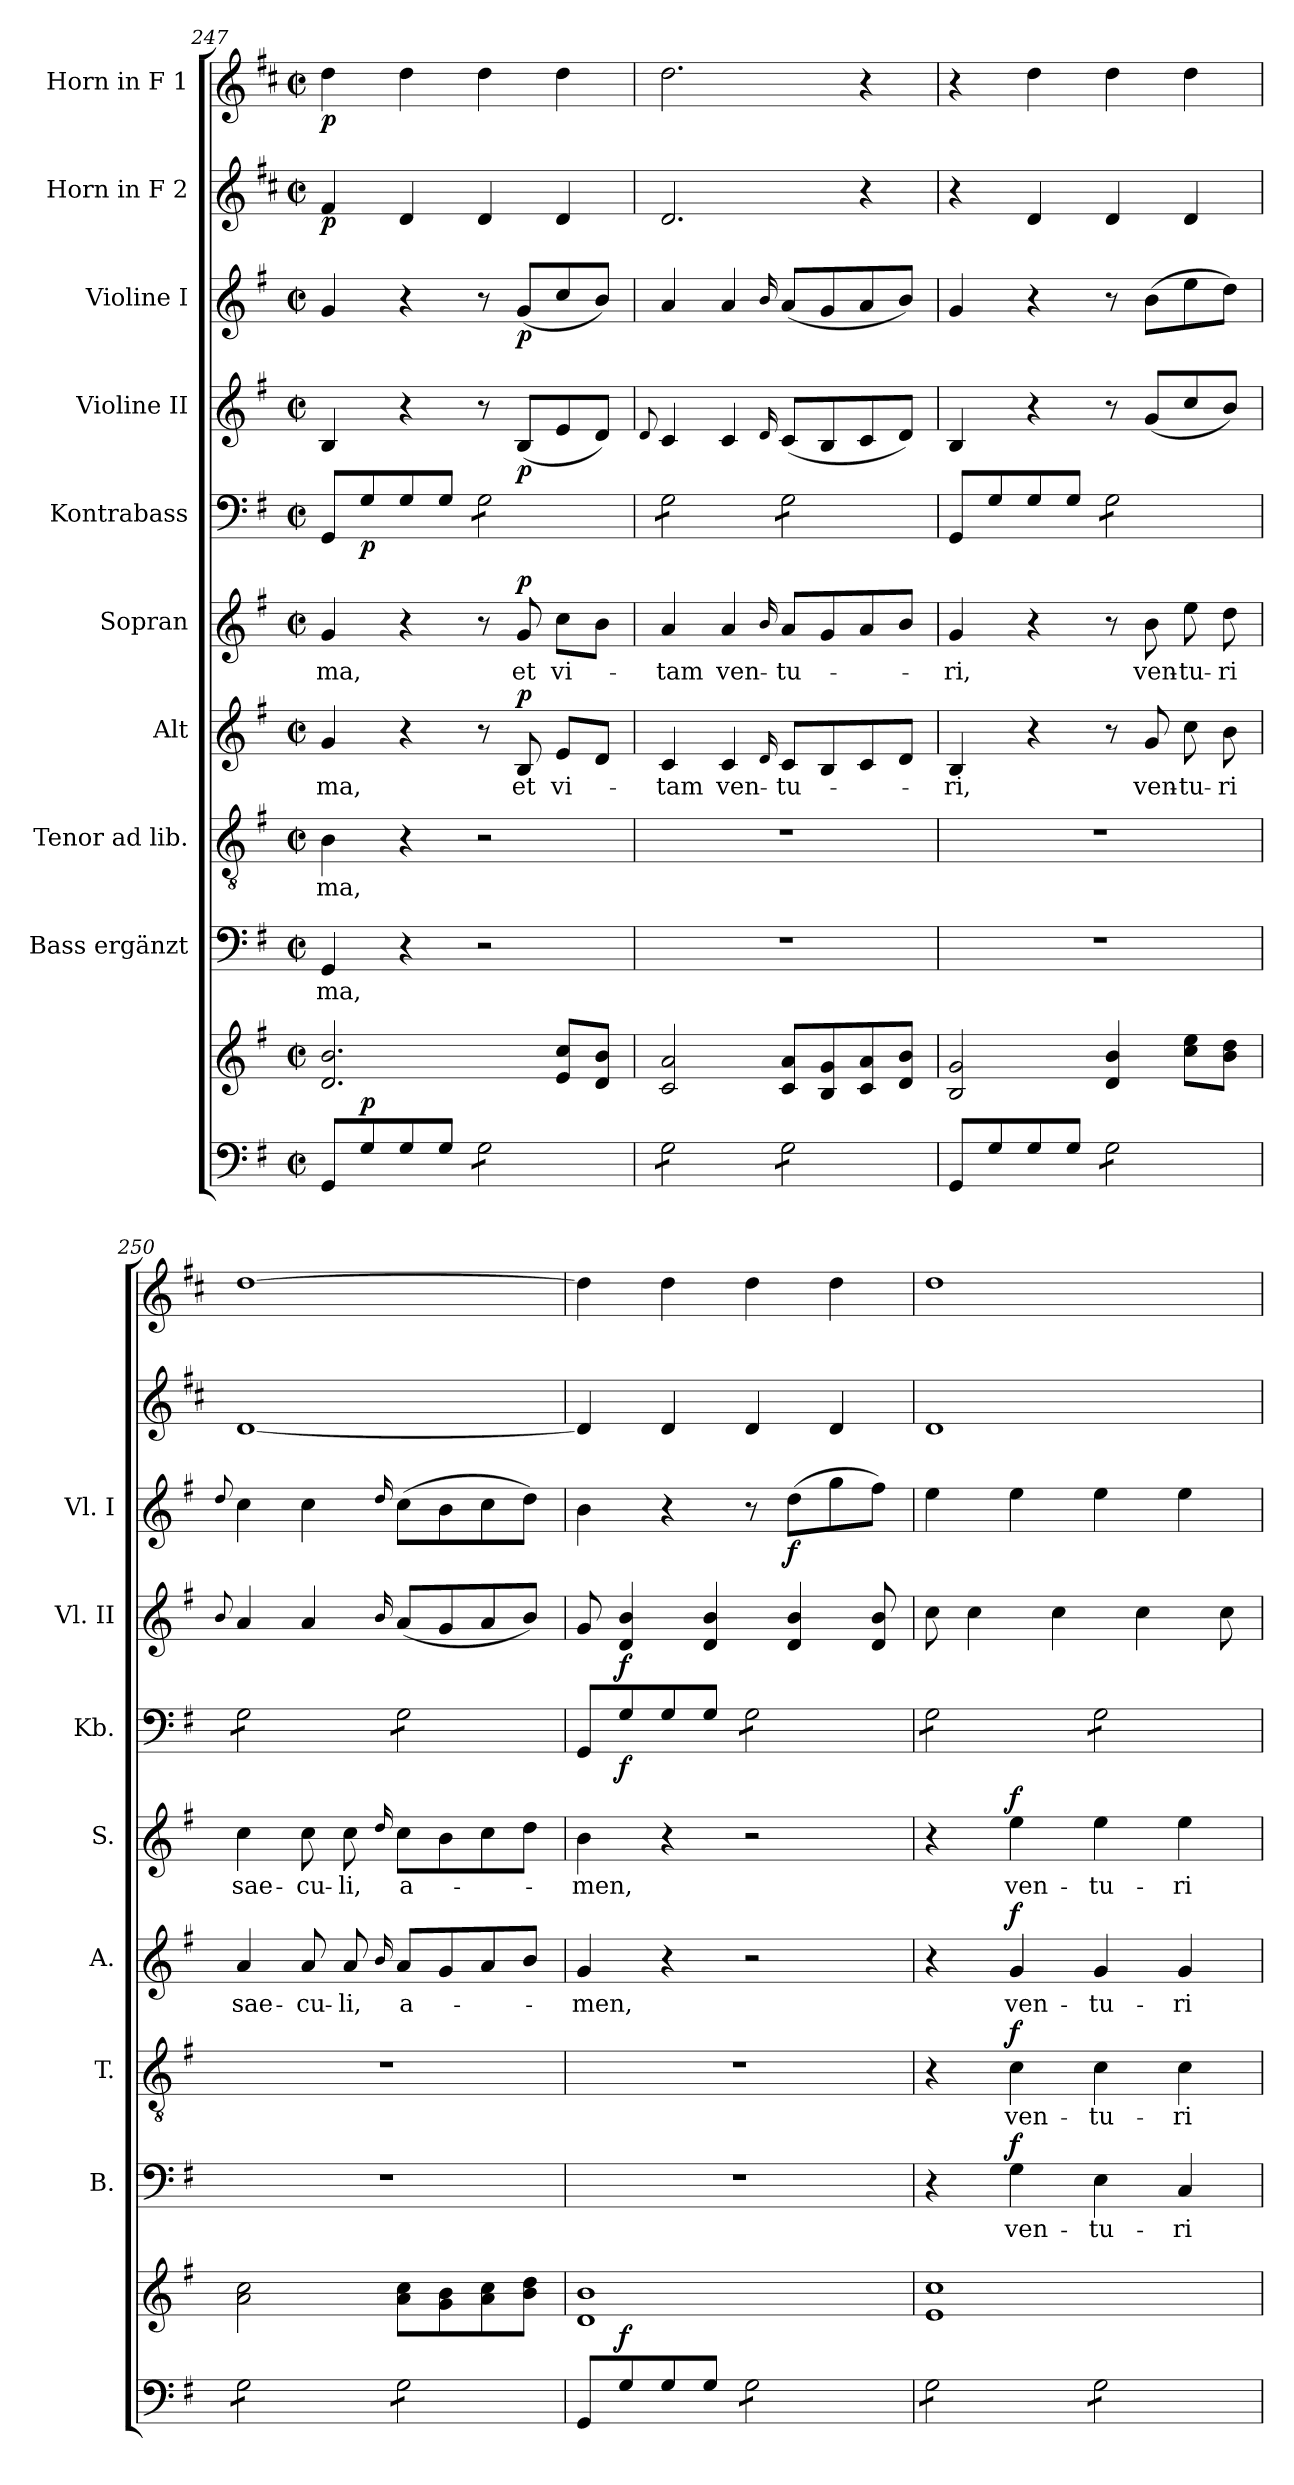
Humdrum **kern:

**kern	**kern	**dynam	**kern	**text	**dynam	**kern	**text	**dynam	**kern	**text	**dynam	**kern	**text	**dynam	**kern	**dynam	**kern	**dynam	**kern	**dynam	**kern	**dynam	**kern	**dynam
*part10	*part10	*part10	*part9	*part9	*part9	*part8	*part8	*part8	*part7	*part7	*part7	*part6	*part6	*part6	*part5	*part5	*part4	*part4	*part3	*part3	*part2	*part2	*part1	*part1
*staff11	*staff10	*staff10/11	*staff9	*staff9	*staff9	*staff8	*staff8	*staff8	*staff7	*staff7	*staff7	*staff6	*staff6	*staff6	*staff5	*staff5	*staff4	*staff4	*staff3	*staff3	*staff2	*staff2	*staff1	*staff1
*	*	*	*I"Bass ergänzt	*	*	*I"Tenor ad lib.	*	*	*I"Alt	*	*	*I"Sopran	*	*	*I"Kontrabass	*	*I"Violine II	*	*I"Violine I	*	*I"Horn in F 2	*	*I"Horn in F 1	*
*	*	*	*I'B.	*	*	*I'T.	*	*	*I'A.	*	*	*I'S.	*	*	*I'Kb.	*	*I'Vl. II	*	*I'Vl. I	*	*	*	*	*
*clefF4	*clefG2	*	*clefF4	*	*	*clefGv2	*	*	*clefG2	*	*	*clefG2	*	*	*clefF4	*	*clefG2	*	*clefG2	*	*clefG2	*	*clefG2	*
*	*	*	*	*	*	*	*	*	*	*	*	*	*	*	*ITrd7c12	*	*	*	*	*	*ITrd4c7	*	*ITrd4c7	*
*k[f#]	*k[f#]	*	*k[f#]	*	*	*k[f#]	*	*	*k[f#]	*	*	*k[f#]	*	*	*k[f#]	*	*k[f#]	*	*k[f#]	*	*k[f#]	*	*k[f#]	*
*G:	*G:	*	*G:	*	*	*G:	*	*	*G:	*	*	*G:	*	*	*G:	*	*G:	*	*G:	*	*G:	*	*G:	*
*M2/2	*M2/2	*	*M2/2	*	*	*M2/2	*	*	*M2/2	*	*	*M2/2	*	*	*M2/2	*	*M2/2	*	*M2/2	*	*M2/2	*	*M2/2	*
*met(c|)	*met(c|)	*	*met(c|)	*	*	*met(c|)	*	*	*met(c|)	*	*	*met(c|)	*	*	*met(c|)	*	*met(c|)	*	*met(c|)	*	*met(c|)	*	*met(c|)	*
=247	=247	=247	=247	=247	=247	=247	=247	=247	=247	=247	=247	=247	=247	=247	=247	=247	=247	=247	=247	=247	=247	=247	=247	=247
!	!	!	!	!LO:LY:b	!	!	!LO:LY:b	!	!	!LO:LY:b	!	!	!LO:LY:b	!	!	!	!	!	!	!	!	!LO:DY:b	!	!LO:DY:b
8GG/L	2.d/ 2.b/	.	4GG/	-ma,	.	4B\	-ma,	.	4g/	-ma,	.	4g/	-ma,	.	8GGG/L	.	4B/	.	4g/	.	4B/	p	4g\	p
!	!	!LO:DY:a=2	!	!	!	!	!	!	!	!	!	!	!	!	!	!LO:DY:b	!	!	!	!	!	!	!	!
8G/	.	p	.	.	.	.	.	.	.	.	.	.	.	.	8GG/	p	.	.	.	.	.	.	.	.
8G/	.	.	4r	.	.	4r	.	.	4r	.	.	4r	.	.	8GG/	.	4r	.	4r	.	4G/	.	4g\	.
8G/J	.	.	.	.	.	.	.	.	.	.	.	.	.	.	8GG/J	.	.	.	.	.	.	.	.	.
*tremolo	*	*	*	*	*	*	*	*	*	*	*	*	*	*	*	*	*	*	*	*	*	*	*	*
*	*	*	*	*	*	*	*	*	*	*	*	*	*	*	*tremolo	*	*	*	*	*	*	*	*	*
8G\L	.	.	2r	.	.	2r	.	.	8r	.	.	8r	.	.	8GG\L	.	8r	.	8r	.	4G/	.	4g\	.
!	!	!	!	!	!	!	!	!	!	!LO:LY:b	!LO:DY:a	!	!LO:LY:b	!LO:DY:a	!	!	!	!LO:DY:b	!	!LO:DY:b	!	!	!	!
8G\	.	.	.	.	.	.	.	.	8B/	et	p	8g/	et	p	8GG\	.	(<8B/L	p	(<8g/L	p	.	.	.	.
!	!	!	!	!	!	!	!	!	!	!LO:LY:b	!	!	!LO:LY:b	!	!	!	!	!	!	!	!	!	!	!
8G\	8e/ 8cc/L	.	.	.	.	.	.	.	8e/L	vi-	.	8cc\L	vi-	.	8GG\	.	8e/	.	8cc/	.	4G/	.	4g\	.
8G\J	8d/ 8b/J	.	.	.	.	.	.	.	8d/J	.	.	8b\J	.	.	8GG\J	.	8d/J)	.	8b/J)	.	.	.	.	.
=248	=248	=248	=248	=248	=248	=248	=248	=248	=248	=248	=248	=248	=248	=248	=248	=248	=248	=248	=248	=248	=248	=248	=248	=248
.	.	.	.	.	.	.	.	.	.	.	.	.	.	.	.	.	8qqd/	.	.	.	.	.	.	.
!	!	!	!	!	!	!	!	!	!	!LO:LY:b	!	!	!LO:LY:b	!	!	!	!	!	!	!	!	!	!	!
8G\L	2c/ 2a/	.	1r	.	.	1r	.	.	4c/	-tam	.	4a/	-tam	.	8GG\L	.	4c/	.	4a/	.	2.G/	.	2.g\	.
8G\	.	.	.	.	.	.	.	.	.	.	.	.	.	.	8GG\	.	.	.	.	.	.	.	.	.
!	!	!	!	!	!	!	!	!	!	!LO:LY:b	!	!	!LO:LY:b	!	!	!	!	!	!	!	!	!	!	!
8G\	.	.	.	.	.	.	.	.	4c/	ven-	.	4a/	ven-	.	8GG\	.	4c/	.	4a/	.	.	.	.	.
8G\J	.	.	.	.	.	.	.	.	.	.	.	.	.	.	8GG\J	.	.	.	.	.	.	.	.	.
.	.	.	.	.	.	.	.	.	16qqd/	.	.	16qqb/	.	.	.	.	16qqd/	.	16qqb/	.	.	.	.	.
!	!	!	!	!	!	!	!	!	!	!LO:LY:b	!	!	!LO:LY:b	!	!	!	!	!	!	!	!	!	!	!
8G\L	8c/ 8a/L	.	.	.	.	.	.	.	8c/L	-tu-	.	8a/L	-tu-	.	8GG\L	.	(<8c/L	.	(<8a/L	.	.	.	.	.
8G\	8B/ 8g/	.	.	.	.	.	.	.	8B/	.	.	8g/	.	.	8GG\	.	8B/	.	8g/	.	.	.	.	.
8G\	8c/ 8a/	.	.	.	.	.	.	.	8c/	.	.	8a/	.	.	8GG\	.	8c/	.	8a/	.	4r	.	4r	.
8G\J	8d/ 8b/J	.	.	.	.	.	.	.	8d/J	.	.	8b/J	.	.	8GG\J	.	8d/J)	.	8b/J)	.	.	.	.	.
*	*	*	*	*	*	*	*	*	*	*	*	*	*	*	*Xtremolo	*	*	*	*	*	*	*	*	*
*Xtremolo	*	*	*	*	*	*	*	*	*	*	*	*	*	*	*	*	*	*	*	*	*	*	*	*
=249	=249	=249	=249	=249	=249	=249	=249	=249	=249	=249	=249	=249	=249	=249	=249	=249	=249	=249	=249	=249	=249	=249	=249	=249
!	!	!	!	!	!	!	!	!	!	!LO:LY:b	!	!	!LO:LY:b	!	!	!	!	!	!	!	!	!	!	!
8GG/L	2B/ 2g/	.	1r	.	.	1r	.	.	4B/	-ri,	.	4g/	-ri,	.	8GGG/L	.	4B/	.	4g/	.	4r	.	4r	.
8G/	.	.	.	.	.	.	.	.	.	.	.	.	.	.	8GG/	.	.	.	.	.	.	.	.	.
8G/	.	.	.	.	.	.	.	.	4r	.	.	4r	.	.	8GG/	.	4r	.	4r	.	4G/	.	4g\	.
8G/J	.	.	.	.	.	.	.	.	.	.	.	.	.	.	8GG/J	.	.	.	.	.	.	.	.	.
*tremolo	*	*	*	*	*	*	*	*	*	*	*	*	*	*	*	*	*	*	*	*	*	*	*	*
*	*	*	*	*	*	*	*	*	*	*	*	*	*	*	*tremolo	*	*	*	*	*	*	*	*	*
8G\L	4d/ 4b/	.	.	.	.	.	.	.	8r	.	.	8r	.	.	8GG\L	.	8r	.	8r	.	4G/	.	4g\	.
!	!	!	!	!	!	!	!	!	!	!LO:LY:b	!	!	!LO:LY:b	!	!	!	!	!	!	!	!	!	!	!
8G\	.	.	.	.	.	.	.	.	8g/	ven-	.	8b\	ven-	.	8GG\	.	(<8g/L	.	(>8b\L	.	.	.	.	.
!	!	!	!	!	!	!	!	!	!	!LO:LY:b	!	!	!LO:LY:b	!	!	!	!	!	!	!	!	!	!	!
8G\	8cc\ 8ee\L	.	.	.	.	.	.	.	8cc\	-tu-	.	8ee\	-tu-	.	8GG\	.	8cc/	.	8ee\	.	4G/	.	4g\	.
!	!	!	!	!	!	!	!	!	!	!LO:LY:b	!	!	!LO:LY:b	!	!	!	!	!	!	!	!	!	!	!
8G\J	8b\ 8dd\J	.	.	.	.	.	.	.	8b\	-ri	.	8dd\	-ri	.	8GG\J	.	8b/J)	.	8dd\J)	.	.	.	.	.
!!LO:PB:g=z
=250	=250	=250	=250	=250	=250	=250	=250	=250	=250	=250	=250	=250	=250	=250	=250	=250	=250	=250	=250	=250	=250	=250	=250	=250
.	.	.	.	.	.	.	.	.	.	.	.	.	.	.	.	.	8qqb/	.	8qqdd/	.	.	.	.	.
!	!	!	!	!	!	!	!	!	!	!LO:LY:b	!	!	!LO:LY:b	!	!	!	!	!	!	!	!	!	!	!
8G\L	2a\ 2cc\	.	1r	.	.	1r	.	.	4a/	sae-	.	4cc\	sae-	.	8GG\L	.	4a/	.	4cc\	.	[1G	.	[1g	.
8G\	.	.	.	.	.	.	.	.	.	.	.	.	.	.	8GG\	.	.	.	.	.	.	.	.	.
!	!	!	!	!	!	!	!	!	!	!LO:LY:b	!	!	!LO:LY:b	!	!	!	!	!	!	!	!	!	!	!
8G\	.	.	.	.	.	.	.	.	8a/	-cu-	.	8cc\	-cu-	.	8GG\	.	4a/	.	4cc\	.	.	.	.	.
!	!	!	!	!	!	!	!	!	!	!LO:LY:b	!	!	!LO:LY:b	!	!	!	!	!	!	!	!	!	!	!
8G\J	.	.	.	.	.	.	.	.	8a/	-li,	.	8cc\	-li,	.	8GG\J	.	.	.	.	.	.	.	.	.
.	.	.	.	.	.	.	.	.	16qqb/	.	.	16qqdd/	.	.	.	.	16qqb/	.	16qqdd/	.	.	.	.	.
!	!	!	!	!	!	!	!	!	!	!LO:LY:b	!	!	!LO:LY:b	!	!	!	!	!	!	!	!	!	!	!
8G\L	8a\ 8cc\L	.	.	.	.	.	.	.	8a/L	a-	.	8cc\L	a-	.	8GG\L	.	(<8a/L	.	(>8cc\L	.	.	.	.	.
8G\	8g\ 8b\	.	.	.	.	.	.	.	8g/	.	.	8b\	.	.	8GG\	.	8g/	.	8b\	.	.	.	.	.
8G\	8a\ 8cc\	.	.	.	.	.	.	.	8a/	.	.	8cc\	.	.	8GG\	.	8a/	.	8cc\	.	.	.	.	.
8G\J	8b\ 8dd\J	.	.	.	.	.	.	.	8b/J	.	.	8dd\J	.	.	8GG\J	.	8b/J)	.	8dd\J)	.	.	.	.	.
*	*	*	*	*	*	*	*	*	*	*	*	*	*	*	*Xtremolo	*	*	*	*	*	*	*	*	*
*Xtremolo	*	*	*	*	*	*	*	*	*	*	*	*	*	*	*	*	*	*	*	*	*	*	*	*
=251	=251	=251	=251	=251	=251	=251	=251	=251	=251	=251	=251	=251	=251	=251	=251	=251	=251	=251	=251	=251	=251	=251	=251	=251
!	!	!	!	!	!	!	!	!	!	!LO:LY:b	!	!	!LO:LY:b	!	!	!	!	!	!	!	!	!	!	!
8GG/L	1d 1b	.	1r	.	.	1r	.	.	4g/	-men,	.	4b\	-men,	.	8GGG/L	.	8g/	.	4b\	.	4G/]	.	4g\]	.
!	!	!LO:DY:a=2	!	!	!	!	!	!	!	!	!	!	!	!	!	!LO:DY:b	!	!LO:DY:b	!	!	!	!	!	!
8G/	.	f	.	.	.	.	.	.	.	.	.	.	.	.	8GG/	f	4d/ 4b/	f	.	.	.	.	.	.
8G/	.	.	.	.	.	.	.	.	4r	.	.	4r	.	.	8GG/	.	.	.	4r	.	4G/	.	4g\	.
8G/J	.	.	.	.	.	.	.	.	.	.	.	.	.	.	8GG/J	.	4d/ 4b/	.	.	.	.	.	.	.
*tremolo	*	*	*	*	*	*	*	*	*	*	*	*	*	*	*	*	*	*	*	*	*	*	*	*
*	*	*	*	*	*	*	*	*	*	*	*	*	*	*	*tremolo	*	*	*	*	*	*	*	*	*
8G\L	.	.	.	.	.	.	.	.	2r	.	.	2r	.	.	8GG\L	.	.	.	8r	.	4G/	.	4g\	.
!	!	!	!	!	!	!	!	!	!	!	!	!	!	!	!	!	!	!	!	!LO:DY:b	!	!	!	!
8G\	.	.	.	.	.	.	.	.	.	.	.	.	.	.	8GG\	.	4d/ 4b/	.	(>8dd\L	f	.	.	.	.
8G\	.	.	.	.	.	.	.	.	.	.	.	.	.	.	8GG\	.	.	.	8gg\	.	4G/	.	4g\	.
8G\J	.	.	.	.	.	.	.	.	.	.	.	.	.	.	8GG\J	.	8d/ 8b/	.	8ff#\J)	.	.	.	.	.
=252	=252	=252	=252	=252	=252	=252	=252	=252	=252	=252	=252	=252	=252	=252	=252	=252	=252	=252	=252	=252	=252	=252	=252	=252
8G\L	1e 1cc	.	4r	.	.	4r	.	.	4r	.	.	4r	.	.	8GG\L	.	8cc\	.	4ee\	.	1G	.	1g	.
8G\	.	.	.	.	.	.	.	.	.	.	.	.	.	.	8GG\	.	4cc\	.	.	.	.	.	.	.
!	!	!	!	!LO:LY:b	!LO:DY:a	!	!LO:LY:b	!LO:DY:a	!	!LO:LY:b	!LO:DY:a	!	!LO:LY:b	!LO:DY:a	!	!	!	!	!	!	!	!	!	!
8G\	.	.	4G\	ven-	f	4c\	ven-	f	4g/	ven-	f	4ee\	ven-	f	8GG\	.	.	.	4ee\	.	.	.	.	.
8G\J	.	.	.	.	.	.	.	.	.	.	.	.	.	.	8GG\J	.	4cc\	.	.	.	.	.	.	.
!	!	!	!	!LO:LY:b	!	!	!LO:LY:b	!	!	!LO:LY:b	!	!	!LO:LY:b	!	!	!	!	!	!	!	!	!	!	!
8G\L	.	.	4E\	-tu-	.	4c\	-tu-	.	4g/	-tu-	.	4ee\	-tu-	.	8GG\L	.	.	.	4ee\	.	.	.	.	.
8G\	.	.	.	.	.	.	.	.	.	.	.	.	.	.	8GG\	.	4cc\	.	.	.	.	.	.	.
!	!	!	!	!LO:LY:b	!	!	!LO:LY:b	!	!	!LO:LY:b	!	!	!LO:LY:b	!	!	!	!	!	!	!	!	!	!	!
8G\	.	.	4C/	-ri	.	4c\	-ri	.	4g/	-ri	.	4ee\	-ri	.	8GG\	.	.	.	4ee\	.	.	.	.	.
8G\J	.	.	.	.	.	.	.	.	.	.	.	.	.	.	8GG\J	.	8cc\	.	.	.	.	.	.	.
*	*	*	*	*	*	*	*	*	*	*	*	*	*	*	*Xtremolo	*	*	*	*	*	*	*	*	*
*Xtremolo	*	*	*	*	*	*	*	*	*	*	*	*	*	*	*	*	*	*	*	*	*	*	*	*
=	=	=	=	=	=	=	=	=	=	=	=	=	=	=	=	=	=	=	=	=	=	=	=	=
*-	*-	*-	*-	*-	*-	*-	*-	*-	*-	*-	*-	*-	*-	*-	*-	*-	*-	*-	*-	*-	*-	*-	*-	*-
